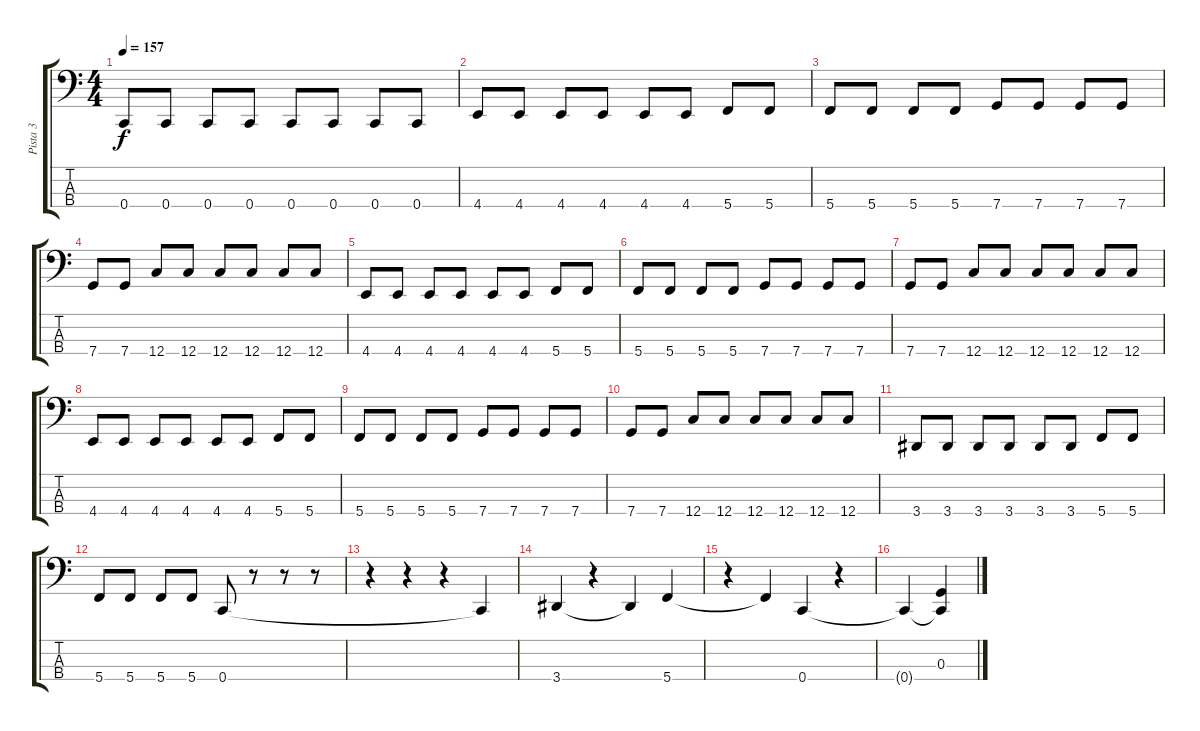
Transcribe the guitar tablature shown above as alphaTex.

\track ("Pista 3" "Pista 3") {instrument electricbassfinger}
\staff {score tabs}
\tuning (E2 C2 G1 C1) {hide}
\ts (4 4)
\tempo 157
\clef f4
\ks c
0.4.8{dy f} 0.4.8 0.4.8 0.4.8 0.4.8 0.4.8 0.4.8 0.4.8 |
4.4.8 4.4.8 4.4.8 4.4.8 4.4.8 4.4.8 5.4.8 5.4.8 |
5.4.8 5.4.8 5.4.8 5.4.8 7.4.8 7.4.8 7.4.8 7.4.8 |
7.4.8 7.4.8 12.4.8 12.4.8 12.4.8 12.4.8 12.4.8 12.4.8 |
4.4.8 4.4.8 4.4.8 4.4.8 4.4.8 4.4.8 5.4.8 5.4.8 |
5.4.8 5.4.8 5.4.8 5.4.8 7.4.8 7.4.8 7.4.8 7.4.8 |
7.4.8 7.4.8 12.4.8 12.4.8 12.4.8 12.4.8 12.4.8 12.4.8 |
4.4.8 4.4.8 4.4.8 4.4.8 4.4.8 4.4.8 5.4.8 5.4.8 |
5.4.8 5.4.8 5.4.8 5.4.8 7.4.8 7.4.8 7.4.8 7.4.8 |
7.4.8 7.4.8 12.4.8 12.4.8 12.4.8 12.4.8 12.4.8 12.4.8 |
3.4.8 3.4.8 3.4.8 3.4.8 3.4.8 3.4.8 5.4.8 5.4.8 |
5.4.8 5.4.8 5.4.8 5.4.8 0.4.8 r.8 r.8 r.8 |
r.4 r.4 r.4 0.4{t}.4 |
3.4.4 r.4 3.4{t}.4 5.4.4 |
r.4 5.4{t}.4 0.4.4 r.4 |
0.4{t}.4 (0.3 0.4{t}).4
